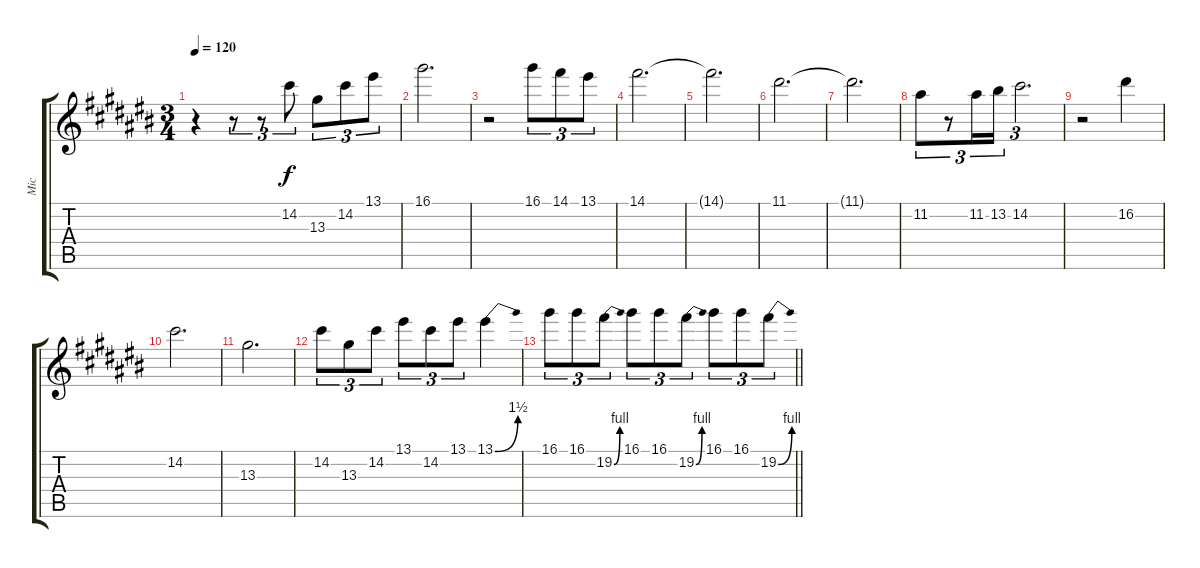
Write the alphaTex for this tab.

\track ("Mic" "Mic") {instrument distortionguitar}
\staff {score tabs}
\tuning (E4 B3 G3 D3 A2 E2) {hide}
\ts (3 4)
\tempo 120
\clef g2
\ks c#
r.4{dy f} r.8{tu (3 2)} r.8{tu (3 2)} 14.2.8{tu (3 2)} 13.3.8{tu (3 2)} 14.2.8{tu (3 2)} 13.1.8{tu (3 2)} |
16.1.2{d} |
r.2 16.1.8{tu (3 2)} 14.1.8{tu (3 2)} 13.1.8{tu (3 2)} |
14.1.2{d} |
14.1{t}.2{d} |
11.1.2{d} |
11.1{t}.2{d} |
11.2.8{tu (3 2)} r.8{tu (3 2)} 11.2.16{tu (3 2)} 13.2.16{tu (3 2)} 14.2.2{d tu (3 2)} |
r.2 16.2.4 |
14.2.2{d} |
13.3.2{d} |
14.2.8{tu (3 2)} 13.3.8{tu (3 2)} 14.2.8{tu (3 2)} 13.1.8{tu (3 2)} 14.2.8{tu (3 2)} 13.1.8{tu (3 2)} 13.1{be (bend 0 0 60 6)}.4 |
\barLineRight lightlight
16.1.8{tu (3 2)} 16.1.8{tu (3 2)} 19.2{be (bend 0 0 60 4)}.8{tu (3 2)} 16.1.8{tu (3 2)} 16.1.8{tu (3 2)} 19.2{be (bend 0 0 60 4)}.8{tu (3 2)} 16.1.8{tu (3 2)} 16.1.8{tu (3 2)} 19.2{be (bend 0 0 60 4)}.8{tu (3 2)}
